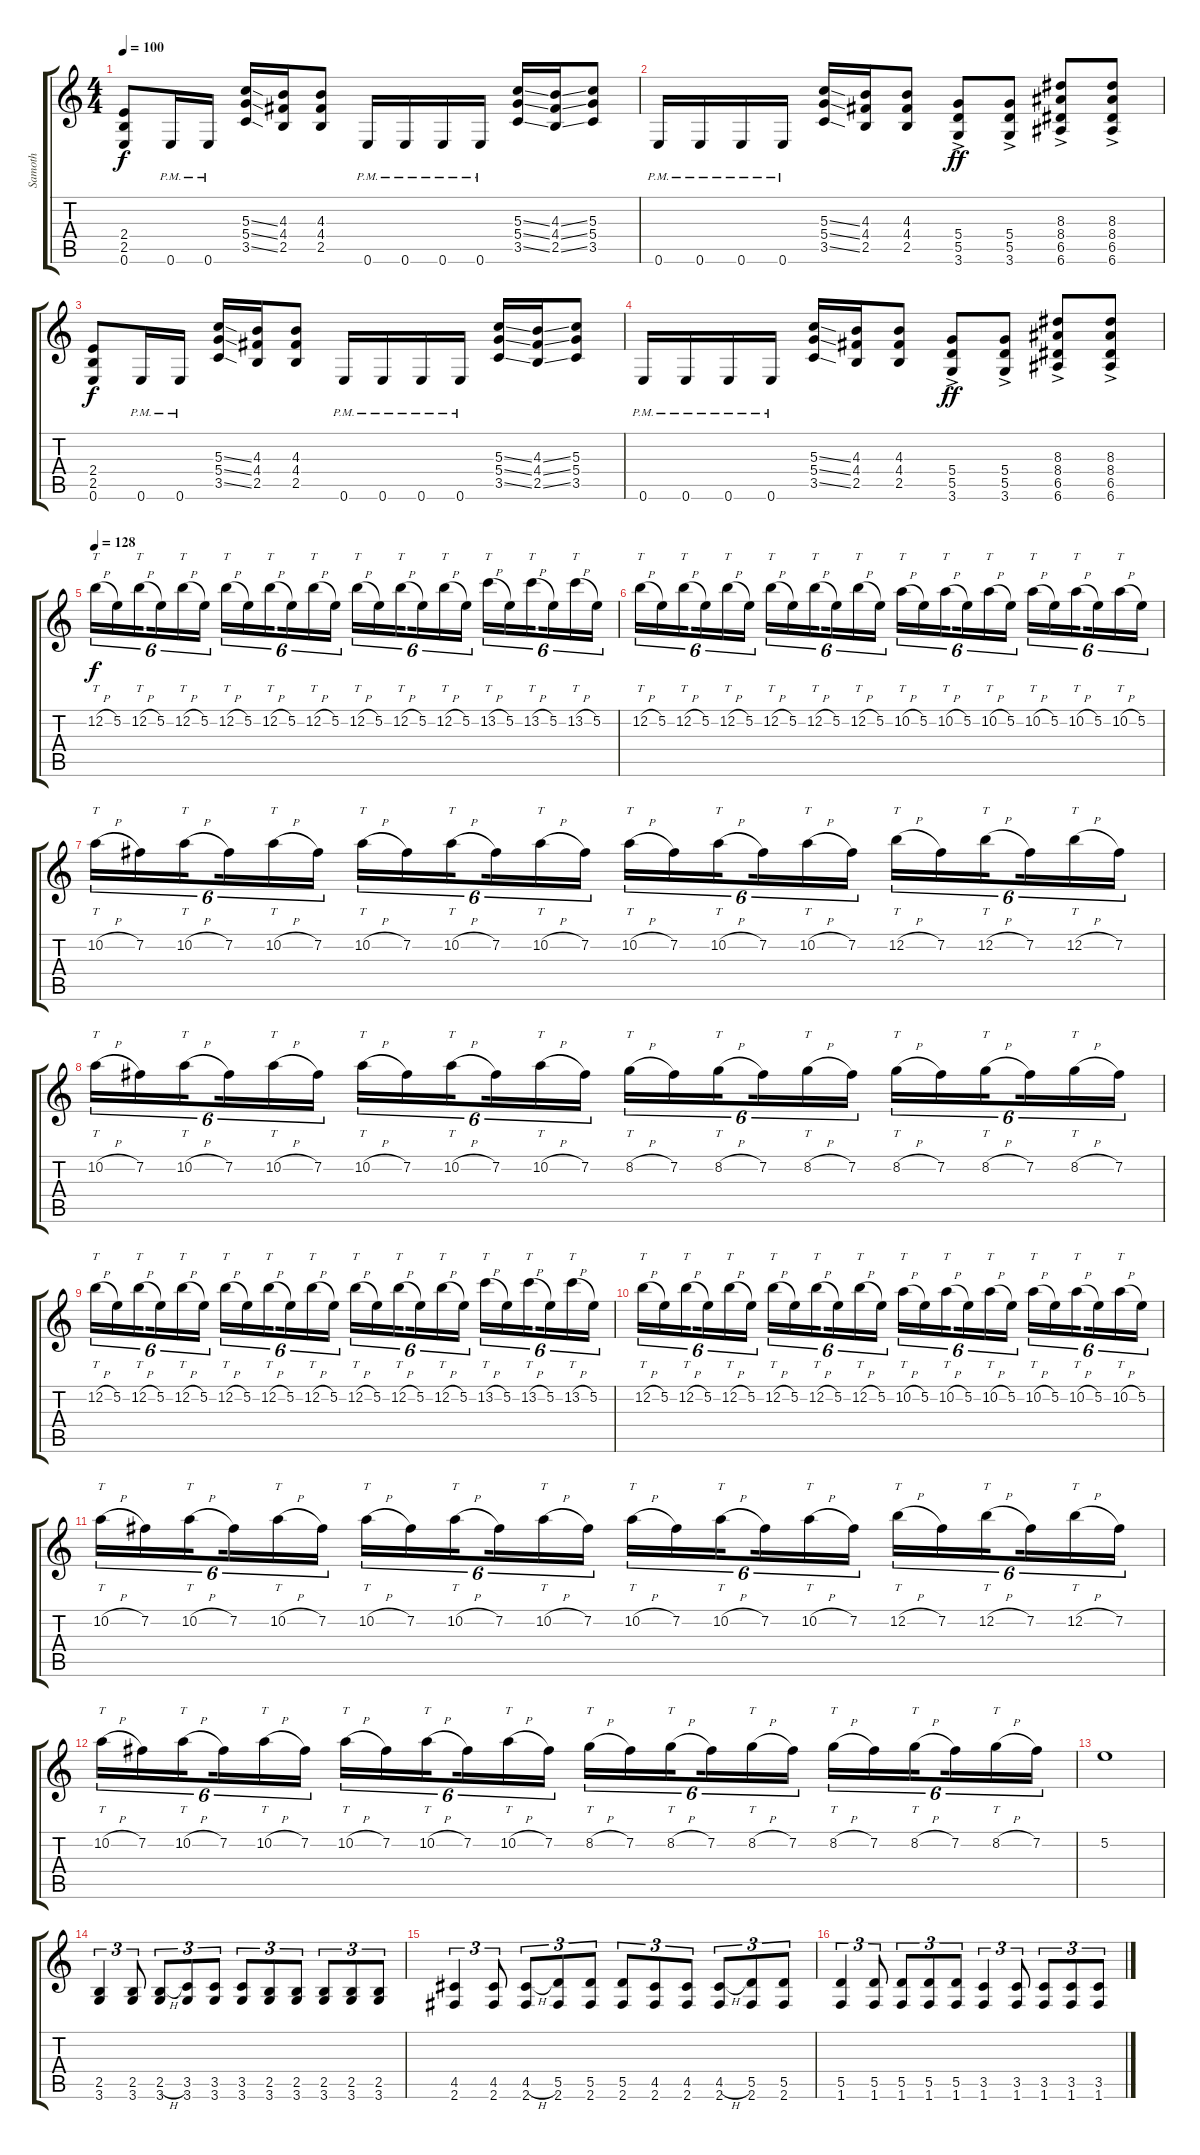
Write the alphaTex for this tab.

\track ("Samoth" "Samoth") {instrument distortionguitar}
\staff {score tabs}
\tuning (E4 B3 G3 D3 A2 E2) {hide}
\ts (4 4)
\tempo 100
\clef g2
\ks c
(2.4 2.5 0.6).8{dy f} 0.6{pm}.16 0.6{pm}.16 (5.3{ss} 5.4{ss} 3.5{ss}).16 (4.3 4.4 2.5).16 (4.3 4.4 2.5).8 0.6{pm}.16 0.6{pm}.16 0.6{pm}.16 0.6{pm}.16 (5.3{ss} 5.4{ss} 3.5{ss}).16 (4.3{ss} 4.4{ss} 2.5{ss}).16 (5.3 5.4 3.5).8 |
0.6{pm}.16 0.6{pm}.16 0.6{pm}.16 0.6{pm}.16 (5.3{ss} 5.4{ss} 3.5{ss}).16 (4.3 4.4 2.5).16 (4.3 4.4 2.5).8 (5.4{ac} 5.5{ac} 3.6{ac}).8{dy ff} (5.4{ac} 5.5{ac} 3.6{ac}).8 (8.3{ac} 8.4{ac} 6.5{ac} 6.6{ac}).8 (8.3{ac} 8.4{ac} 6.5{ac} 6.6{ac}).8 |
(2.4 2.5 0.6).8{dy f} 0.6{pm}.16 0.6{pm}.16 (5.3{ss} 5.4{ss} 3.5{ss}).16 (4.3 4.4 2.5).16 (4.3 4.4 2.5).8 0.6{pm}.16 0.6{pm}.16 0.6{pm}.16 0.6{pm}.16 (5.3{ss} 5.4{ss} 3.5{ss}).16 (4.3{ss} 4.4{ss} 2.5{ss}).16 (5.3 5.4 3.5).8 |
0.6{pm}.16 0.6{pm}.16 0.6{pm}.16 0.6{pm}.16 (5.3{ss} 5.4{ss} 3.5{ss}).16 (4.3 4.4 2.5).16 (4.3 4.4 2.5).8 (5.4{ac} 5.5{ac} 3.6{ac}).8{dy ff} (5.4{ac} 5.5{ac} 3.6{ac}).8 (8.3{ac} 8.4{ac} 6.5{ac} 6.6{ac}).8 (8.3{ac} 8.4{ac} 6.5{ac} 6.6{ac}).8 |
\tempo 128
12.2{h}.16{tt tu (6 4) dy f} 5.2.16{tu (6 4)} 12.2{h}.16{tt tu (6 4) beam splitsecondary} 5.2.16{tu (6 4)} 12.2{h}.16{tt tu (6 4)} 5.2.16{tu (6 4)} 12.2{h}.16{tt tu (6 4)} 5.2.16{tu (6 4)} 12.2{h}.16{tt tu (6 4) beam splitsecondary} 5.2.16{tu (6 4)} 12.2{h}.16{tt tu (6 4)} 5.2.16{tu (6 4)} 12.2{h}.16{tt tu (6 4)} 5.2.16{tu (6 4)} 12.2{h}.16{tt tu (6 4) beam splitsecondary} 5.2.16{tu (6 4)} 12.2{h}.16{tt tu (6 4)} 5.2.16{tu (6 4)} 13.2{h}.16{tt tu (6 4)} 5.2.16{tu (6 4)} 13.2{h}.16{tt tu (6 4) beam splitsecondary} 5.2.16{tu (6 4)} 13.2{h}.16{tt tu (6 4)} 5.2.16{tu (6 4)} |
12.2{h}.16{tt tu (6 4)} 5.2.16{tu (6 4)} 12.2{h}.16{tt tu (6 4) beam splitsecondary} 5.2.16{tu (6 4)} 12.2{h}.16{tt tu (6 4)} 5.2.16{tu (6 4)} 12.2{h}.16{tt tu (6 4)} 5.2.16{tu (6 4)} 12.2{h}.16{tt tu (6 4) beam splitsecondary} 5.2.16{tu (6 4)} 12.2{h}.16{tt tu (6 4)} 5.2.16{tu (6 4)} 10.2{h}.16{tt tu (6 4)} 5.2.16{tu (6 4)} 10.2{h}.16{tt tu (6 4) beam splitsecondary} 5.2.16{tu (6 4)} 10.2{h}.16{tt tu (6 4)} 5.2.16{tu (6 4)} 10.2{h}.16{tt tu (6 4)} 5.2.16{tu (6 4)} 10.2{h}.16{tt tu (6 4) beam splitsecondary} 5.2.16{tu (6 4)} 10.2{h}.16{tt tu (6 4)} 5.2.16{tu (6 4)} |
10.2{h}.16{tt tu (6 4)} 7.2.16{tu (6 4)} 10.2{h}.16{tt tu (6 4) beam splitsecondary} 7.2.16{tu (6 4)} 10.2{h}.16{tt tu (6 4)} 7.2.16{tu (6 4)} 10.2{h}.16{tt tu (6 4)} 7.2.16{tu (6 4)} 10.2{h}.16{tt tu (6 4) beam splitsecondary} 7.2.16{tu (6 4)} 10.2{h}.16{tt tu (6 4)} 7.2.16{tu (6 4)} 10.2{h}.16{tt tu (6 4)} 7.2.16{tu (6 4)} 10.2{h}.16{tt tu (6 4) beam splitsecondary} 7.2.16{tu (6 4)} 10.2{h}.16{tt tu (6 4)} 7.2.16{tu (6 4)} 12.2{h}.16{tt tu (6 4)} 7.2.16{tu (6 4)} 12.2{h}.16{tt tu (6 4) beam splitsecondary} 7.2.16{tu (6 4)} 12.2{h}.16{tt tu (6 4)} 7.2.16{tu (6 4)} |
10.2{h}.16{tt tu (6 4)} 7.2.16{tu (6 4)} 10.2{h}.16{tt tu (6 4) beam splitsecondary} 7.2.16{tu (6 4)} 10.2{h}.16{tt tu (6 4)} 7.2.16{tu (6 4)} 10.2{h}.16{tt tu (6 4)} 7.2.16{tu (6 4)} 10.2{h}.16{tt tu (6 4) beam splitsecondary} 7.2.16{tu (6 4)} 10.2{h}.16{tt tu (6 4)} 7.2.16{tu (6 4)} 8.2{h}.16{tt tu (6 4)} 7.2.16{tu (6 4)} 8.2{h}.16{tt tu (6 4) beam splitsecondary} 7.2.16{tu (6 4)} 8.2{h}.16{tt tu (6 4)} 7.2.16{tu (6 4)} 8.2{h}.16{tt tu (6 4)} 7.2.16{tu (6 4)} 8.2{h}.16{tt tu (6 4) beam splitsecondary} 7.2.16{tu (6 4)} 8.2{h}.16{tt tu (6 4)} 7.2.16{tu (6 4)} |
12.2{h}.16{tt tu (6 4)} 5.2.16{tu (6 4)} 12.2{h}.16{tt tu (6 4) beam splitsecondary} 5.2.16{tu (6 4)} 12.2{h}.16{tt tu (6 4)} 5.2.16{tu (6 4)} 12.2{h}.16{tt tu (6 4)} 5.2.16{tu (6 4)} 12.2{h}.16{tt tu (6 4) beam splitsecondary} 5.2.16{tu (6 4)} 12.2{h}.16{tt tu (6 4)} 5.2.16{tu (6 4)} 12.2{h}.16{tt tu (6 4)} 5.2.16{tu (6 4)} 12.2{h}.16{tt tu (6 4) beam splitsecondary} 5.2.16{tu (6 4)} 12.2{h}.16{tt tu (6 4)} 5.2.16{tu (6 4)} 13.2{h}.16{tt tu (6 4)} 5.2.16{tu (6 4)} 13.2{h}.16{tt tu (6 4) beam splitsecondary} 5.2.16{tu (6 4)} 13.2{h}.16{tt tu (6 4)} 5.2.16{tu (6 4)} |
12.2{h}.16{tt tu (6 4)} 5.2.16{tu (6 4)} 12.2{h}.16{tt tu (6 4) beam splitsecondary} 5.2.16{tu (6 4)} 12.2{h}.16{tt tu (6 4)} 5.2.16{tu (6 4)} 12.2{h}.16{tt tu (6 4)} 5.2.16{tu (6 4)} 12.2{h}.16{tt tu (6 4) beam splitsecondary} 5.2.16{tu (6 4)} 12.2{h}.16{tt tu (6 4)} 5.2.16{tu (6 4)} 10.2{h}.16{tt tu (6 4)} 5.2.16{tu (6 4)} 10.2{h}.16{tt tu (6 4) beam splitsecondary} 5.2.16{tu (6 4)} 10.2{h}.16{tt tu (6 4)} 5.2.16{tu (6 4)} 10.2{h}.16{tt tu (6 4)} 5.2.16{tu (6 4)} 10.2{h}.16{tt tu (6 4) beam splitsecondary} 5.2.16{tu (6 4)} 10.2{h}.16{tt tu (6 4)} 5.2.16{tu (6 4)} |
10.2{h}.16{tt tu (6 4)} 7.2.16{tu (6 4)} 10.2{h}.16{tt tu (6 4) beam splitsecondary} 7.2.16{tu (6 4)} 10.2{h}.16{tt tu (6 4)} 7.2.16{tu (6 4)} 10.2{h}.16{tt tu (6 4)} 7.2.16{tu (6 4)} 10.2{h}.16{tt tu (6 4) beam splitsecondary} 7.2.16{tu (6 4)} 10.2{h}.16{tt tu (6 4)} 7.2.16{tu (6 4)} 10.2{h}.16{tt tu (6 4)} 7.2.16{tu (6 4)} 10.2{h}.16{tt tu (6 4) beam splitsecondary} 7.2.16{tu (6 4)} 10.2{h}.16{tt tu (6 4)} 7.2.16{tu (6 4)} 12.2{h}.16{tt tu (6 4)} 7.2.16{tu (6 4)} 12.2{h}.16{tt tu (6 4) beam splitsecondary} 7.2.16{tu (6 4)} 12.2{h}.16{tt tu (6 4)} 7.2.16{tu (6 4)} |
10.2{h}.16{tt tu (6 4)} 7.2.16{tu (6 4)} 10.2{h}.16{tt tu (6 4) beam splitsecondary} 7.2.16{tu (6 4)} 10.2{h}.16{tt tu (6 4)} 7.2.16{tu (6 4)} 10.2{h}.16{tt tu (6 4)} 7.2.16{tu (6 4)} 10.2{h}.16{tt tu (6 4) beam splitsecondary} 7.2.16{tu (6 4)} 10.2{h}.16{tt tu (6 4)} 7.2.16{tu (6 4)} 8.2{h}.16{tt tu (6 4)} 7.2.16{tu (6 4)} 8.2{h}.16{tt tu (6 4) beam splitsecondary} 7.2.16{tu (6 4)} 8.2{h}.16{tt tu (6 4)} 7.2.16{tu (6 4)} 8.2{h}.16{tt tu (6 4)} 7.2.16{tu (6 4)} 8.2{h}.16{tt tu (6 4) beam splitsecondary} 7.2.16{tu (6 4)} 8.2{h}.16{tt tu (6 4)} 7.2.16{tu (6 4)} |
5.2.1 |
(2.5 3.6).4{tu (3 2)} (2.5 3.6).8{tu (3 2)} (2.5{h} 3.6).8{tu (3 2)} (3.5 3.6).8{tu (3 2)} (3.5 3.6).8{tu (3 2)} (3.5 3.6).8{tu (3 2)} (2.5 3.6).8{tu (3 2)} (2.5 3.6).8{tu (3 2)} (2.5 3.6).8{tu (3 2)} (2.5 3.6).8{tu (3 2)} (2.5 3.6).8{tu (3 2)} |
(4.5 2.6).4{tu (3 2)} (4.5 2.6).8{tu (3 2)} (4.5{h} 2.6).8{tu (3 2)} (5.5 2.6).8{tu (3 2)} (5.5 2.6).8{tu (3 2)} (5.5 2.6).8{tu (3 2)} (4.5 2.6).8{tu (3 2)} (4.5 2.6).8{tu (3 2)} (4.5{h} 2.6).8{tu (3 2)} (5.5 2.6).8{tu (3 2)} (5.5 2.6).8{tu (3 2)} |
(5.5 1.6).4{tu (3 2)} (5.5 1.6).8{tu (3 2)} (5.5 1.6).8{tu (3 2)} (5.5 1.6).8{tu (3 2)} (5.5 1.6).8{tu (3 2)} (3.5 1.6).4{tu (3 2)} (3.5 1.6).8{tu (3 2)} (3.5 1.6).8{tu (3 2)} (3.5 1.6).8{tu (3 2)} (3.5 1.6).8{tu (3 2)}
